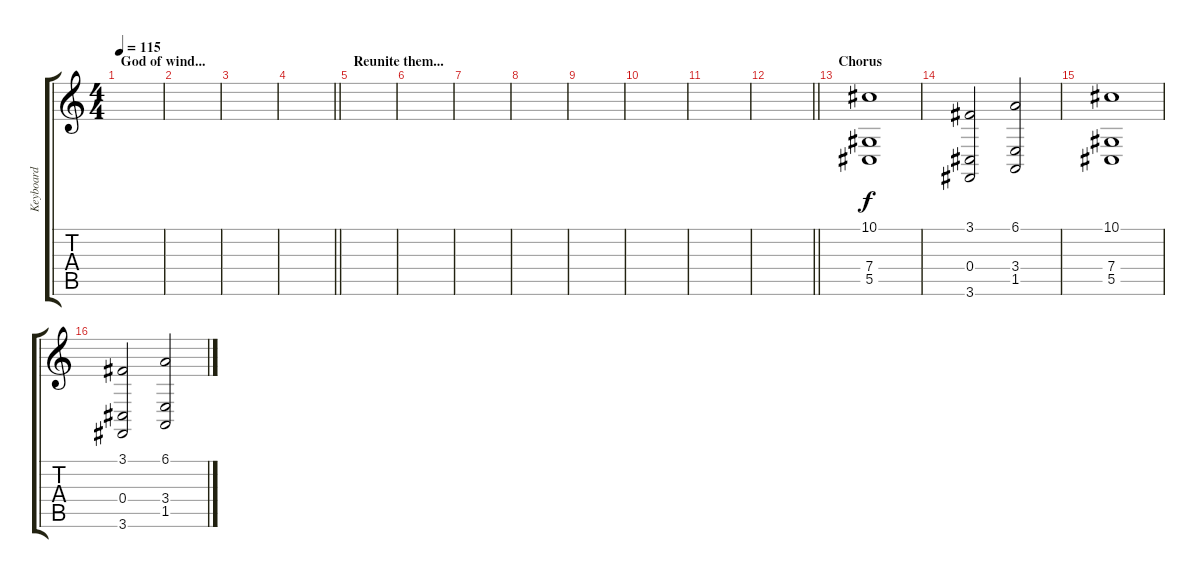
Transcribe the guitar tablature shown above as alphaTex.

\track ("Keyboard" "Keyboard") {instrument stringensemble1}
\staff {score tabs}
\tuning (Eb4 Bb3 Gb3 Db3 Ab2 Eb2) {hide}
\ts (4 4)
\section ("" "God of wind...")
\tempo 115
\clef g2
\ks c
|
|
|
\barLineRight lightlight
|
\section ("" "Reunite them...")
|
|
|
|
|
|
|
\barLineRight lightlight
|
\section ("" "Chorus")
(10.1 7.4 5.5).1 |
(3.1 0.4 3.6).2 (6.1 3.4 1.5).2 |
(10.1 7.4 5.5).1 |
(3.1 0.4 3.6).2 (6.1 3.4 1.5).2
